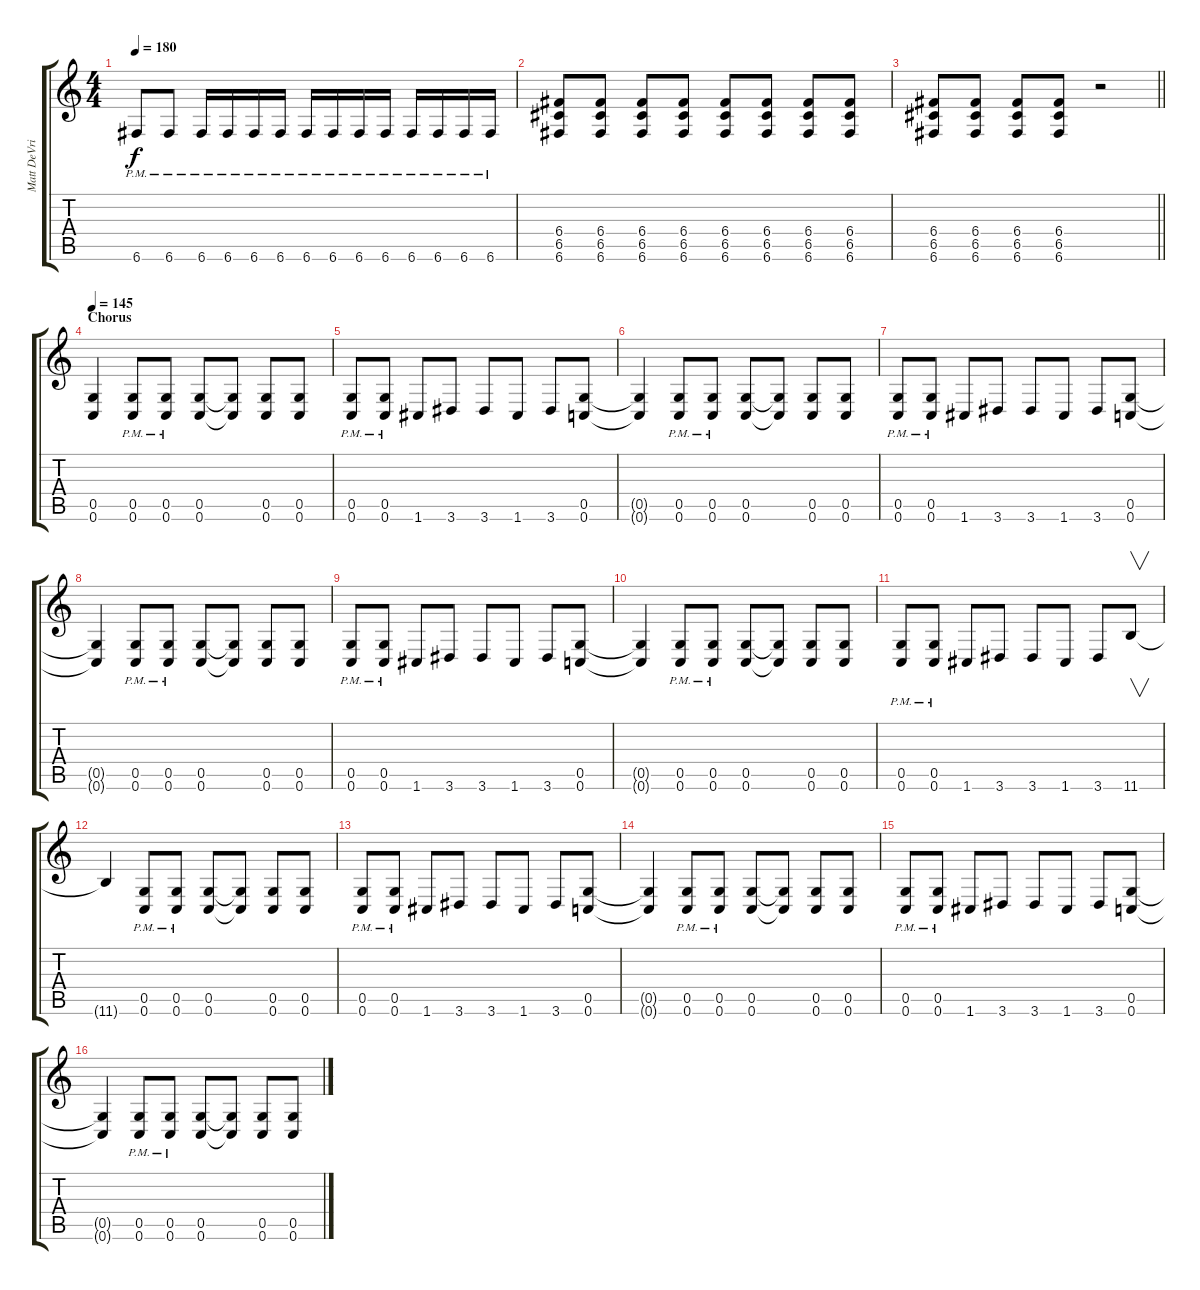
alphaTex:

\track ("Matt DeVries" "Matt DeVri") {instrument distortionguitar}
\staff {score tabs}
\tuning (D4 A3 F3 C3 G2 C2) {hide}
\ts (4 4)
\tempo 180
\clef g2
\ks c
6.6{pm}.8{dy f} 6.6{pm}.8 6.6{pm}.16 6.6{pm}.16 6.6{pm}.16 6.6{pm}.16 6.6{pm}.16 6.6{pm}.16 6.6{pm}.16 6.6{pm}.16 6.6{pm}.16 6.6{pm}.16 6.6{pm}.16 6.6{pm}.16 |
(6.4 6.5 6.6).8 (6.4 6.5 6.6).8 (6.4 6.5 6.6).8 (6.4 6.5 6.6).8 (6.4 6.5 6.6).8 (6.4 6.5 6.6).8 (6.4 6.5 6.6).8 (6.4 6.5 6.6).8 |
\barLineRight lightlight
(6.4 6.5 6.6).8 (6.4 6.5 6.6).8 (6.4 6.5 6.6).8 (6.4 6.5 6.6).8 r.2 |
\section ("" "Chorus")
\tempo 145
(0.5 0.6).4 (0.5{pm} 0.6{pm}).8 (0.5{pm} 0.6{pm}).8 (0.5 0.6).8 (0.5{t} 0.6{t}).8 (0.5 0.6).8 (0.5 0.6).8 |
(0.5{pm} 0.6{pm}).8 (0.5{pm} 0.6{pm}).8 1.6.8 3.6.8 3.6.8 1.6.8 3.6.8 (0.5 0.6).8 |
(0.5{t} 0.6{t}).4 (0.5{pm} 0.6{pm}).8 (0.5{pm} 0.6{pm}).8 (0.5 0.6).8 (0.5{t} 0.6{t}).8 (0.5 0.6).8 (0.5 0.6).8 |
(0.5{pm} 0.6{pm}).8 (0.5{pm} 0.6{pm}).8 1.6.8 3.6.8 3.6.8 1.6.8 3.6.8 (0.5 0.6).8 |
(0.5{t} 0.6{t}).4 (0.5{pm} 0.6{pm}).8 (0.5{pm} 0.6{pm}).8 (0.5 0.6).8 (0.5{t} 0.6{t}).8 (0.5 0.6).8 (0.5 0.6).8 |
(0.5{pm} 0.6{pm}).8 (0.5{pm} 0.6{pm}).8 1.6.8 3.6.8 3.6.8 1.6.8 3.6.8 (0.5 0.6).8 |
(0.5{t} 0.6{t}).4 (0.5{pm} 0.6{pm}).8 (0.5{pm} 0.6{pm}).8 (0.5 0.6).8 (0.5{t} 0.6{t}).8 (0.5 0.6).8 (0.5 0.6).8 |
(0.5{pm} 0.6{pm}).8 (0.5{pm} 0.6{pm}).8 1.6.8 3.6.8 3.6.8 1.6.8 3.6.8 11.6.8{v} |
11.6{t}.4 (0.5{pm} 0.6{pm}).8 (0.5{pm} 0.6{pm}).8 (0.5 0.6).8 (0.5{t} 0.6{t}).8 (0.5 0.6).8 (0.5 0.6).8 |
(0.5{pm} 0.6{pm}).8 (0.5{pm} 0.6{pm}).8 1.6.8 3.6.8 3.6.8 1.6.8 3.6.8 (0.5 0.6).8 |
(0.5{t} 0.6{t}).4 (0.5{pm} 0.6{pm}).8 (0.5{pm} 0.6{pm}).8 (0.5 0.6).8 (0.5{t} 0.6{t}).8 (0.5 0.6).8 (0.5 0.6).8 |
(0.5{pm} 0.6{pm}).8 (0.5{pm} 0.6{pm}).8 1.6.8 3.6.8 3.6.8 1.6.8 3.6.8 (0.5 0.6).8 |
(0.5{t} 0.6{t}).4 (0.5{pm} 0.6{pm}).8 (0.5{pm} 0.6{pm}).8 (0.5 0.6).8 (0.5{t} 0.6{t}).8 (0.5 0.6).8 (0.5 0.6).8
